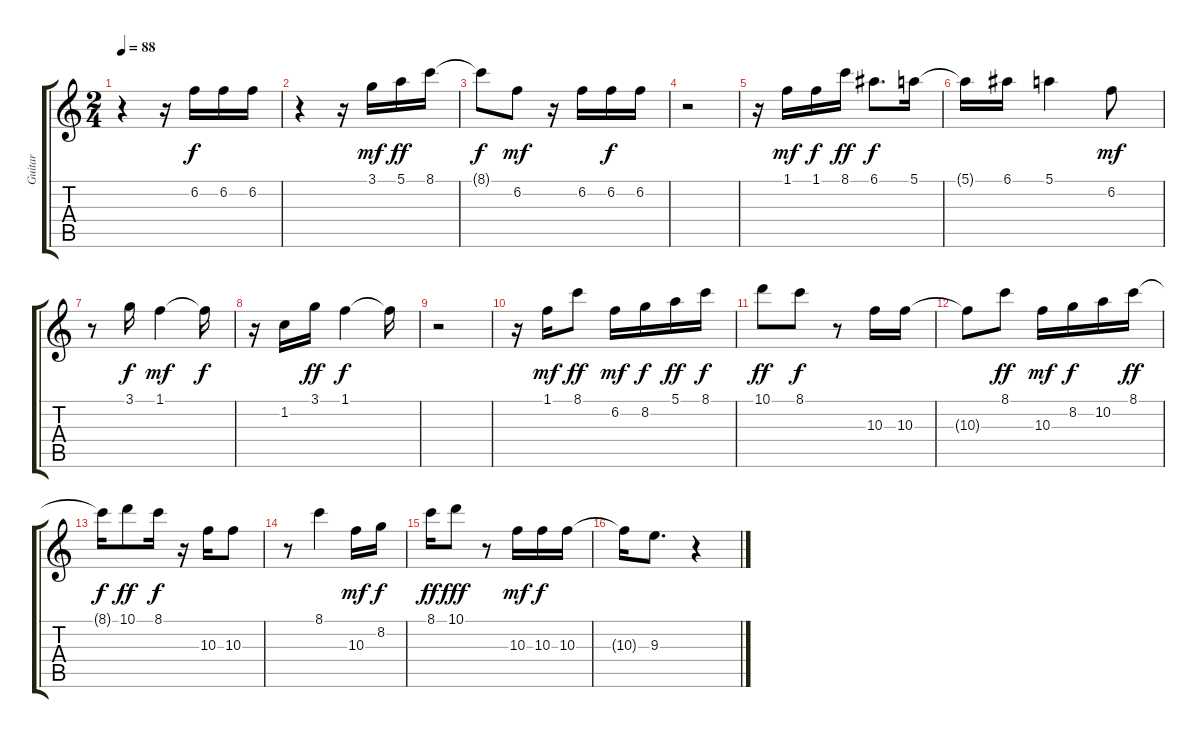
\track ("Guitar" "Guitar") {instrument acousticguitarnylon}
\staff {score tabs}
\tuning (E4 B3 G3 D3 A2 E2) {hide}
\ts (2 4)
\tempo 88
\clef g2
\ks c
r.4{dy mf} r.16 6.2.16{dy f} 6.2.16 6.2.16 |
r.4 r.16 3.1.16{dy mf} 5.1.16{dy ff} 8.1.16 |
8.1{t}.8{dy f} 6.2.8{dy mf} r.16 6.2.16 6.2.16{dy f} 6.2.16 |
r.2 |
r.16 1.1.16{dy mf} 1.1.16{dy f} 8.1.16{dy ff} 6.1.8{d dy f} 5.1.16 |
5.1{t}.16 6.1.16 5.1.4 6.2.8{dy mf} |
r.8 3.1.16{dy f} 1.1.4{dy mf} 1.1{t}.16{dy f} |
r.16 1.2.16 3.1.16{dy ff} 1.1.4{dy f} 1.1{t}.16 |
r.2 |
r.16 1.1.16{dy mf} 8.1.8{dy ff} 6.2.16{dy mf} 8.2.16{dy f} 5.1.16{dy ff} 8.1.16{dy f} |
10.1.8{dy ff} 8.1.8{dy f} r.8 10.3.16 10.3.16 |
10.3{t}.8 8.1.8{dy ff} 10.3.16{dy mf} 8.2.16{dy f} 10.2.16 8.1.16{dy ff} |
8.1{t}.16{dy f} 10.1.8{dy ff} 8.1.16{dy f} r.16 10.3.16 10.3.8 |
r.8 8.1.4 10.3.16{dy mf} 8.2.16{dy f} |
8.1.16{dy ff} 10.1.8{dy fff} r.8 10.3.16{dy mf} 10.3.16{dy f} 10.3.16 |
10.3{t}.16 9.3.8{d} r.4
